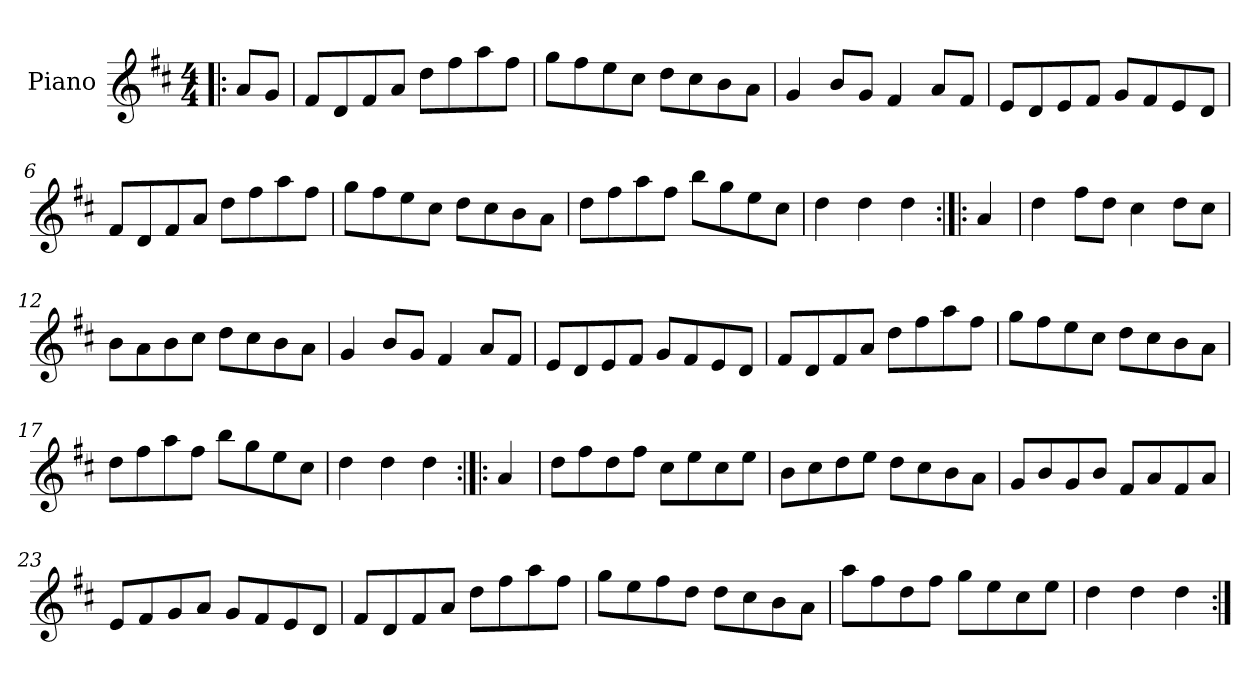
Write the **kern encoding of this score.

**kern
*part1
*staff1
*I"Piano
*I'Pno
*clefG2
*k[f#c#]
*D:
*M4/4
=1!|:
8a/L
8g/J
=2
8f#/L
8d/
8f#/
8a/J
8dd\L
8ff#\
8aa\
8ff#\J
=3
8gg\L
8ff#\
8ee\
8cc#\J
8dd\L
8cc#\
8b\
8a\J
=4
4g/
8b/L
8g/J
4f#/
8a/L
8f#/J
=5
8e/L
8d/
8e/
8f#/J
8g/L
8f#/
8e/
8d/J
!!LO:LB:g=z
=6
8f#/L
8d/
8f#/
8a/J
8dd\L
8ff#\
8aa\
8ff#\J
=7
8gg\L
8ff#\
8ee\
8cc#\J
8dd\L
8cc#\
8b\
8a\J
=8
8dd\L
8ff#\
8aa\
8ff#\J
8bb\L
8gg\
8ee\
8cc#\J
=9
4dd\
4dd\
4dd\
=10:|!|:
4a/
!!LO:LB:g=z
=11
4dd\
8ff#\L
8dd\J
4cc#\
8dd\L
8cc#\J
=12
8b\L
8a\
8b\
8cc#\J
8dd\L
8cc#\
8b\
8a\J
=13
4g/
8b/L
8g/J
4f#/
8a/L
8f#/J
=14
8e/L
8d/
8e/
8f#/J
8g/L
8f#/
8e/
8d/J
=15
8f#/L
8d/
8f#/
8a/J
8dd\L
8ff#\
8aa\
8ff#\J
!!LO:LB:g=z
=16
8gg\L
8ff#\
8ee\
8cc#\J
8dd\L
8cc#\
8b\
8a\J
=17
8dd\L
8ff#\
8aa\
8ff#\J
8bb\L
8gg\
8ee\
8cc#\J
=18
4dd\
4dd\
4dd\
=19:|!|:
4a/
=20
8dd\L
8ff#\
8dd\
8ff#\J
8cc#\L
8ee\
8cc#\
8ee\J
!!LO:LB:g=z
=21
8b\L
8cc#\
8dd\
8ee\J
8dd\L
8cc#\
8b\
8a\J
=22
8g/L
8b/
8g/
8b/J
8f#/L
8a/
8f#/
8a/J
=23
8e/L
8f#/
8g/
8a/J
8g/L
8f#/
8e/
8d/J
=24
8f#/L
8d/
8f#/
8a/J
8dd\L
8ff#\
8aa\
8ff#\J
!!LO:LB:g=z
=25
8gg\L
8ee\
8ff#\
8dd\J
8dd\L
8cc#\
8b\
8a\J
=26
8aa\L
8ff#\
8dd\
8ff#\J
8gg\L
8ee\
8cc#\
8ee\J
=27
4dd\
4dd\
4dd\
=:|!
*-
